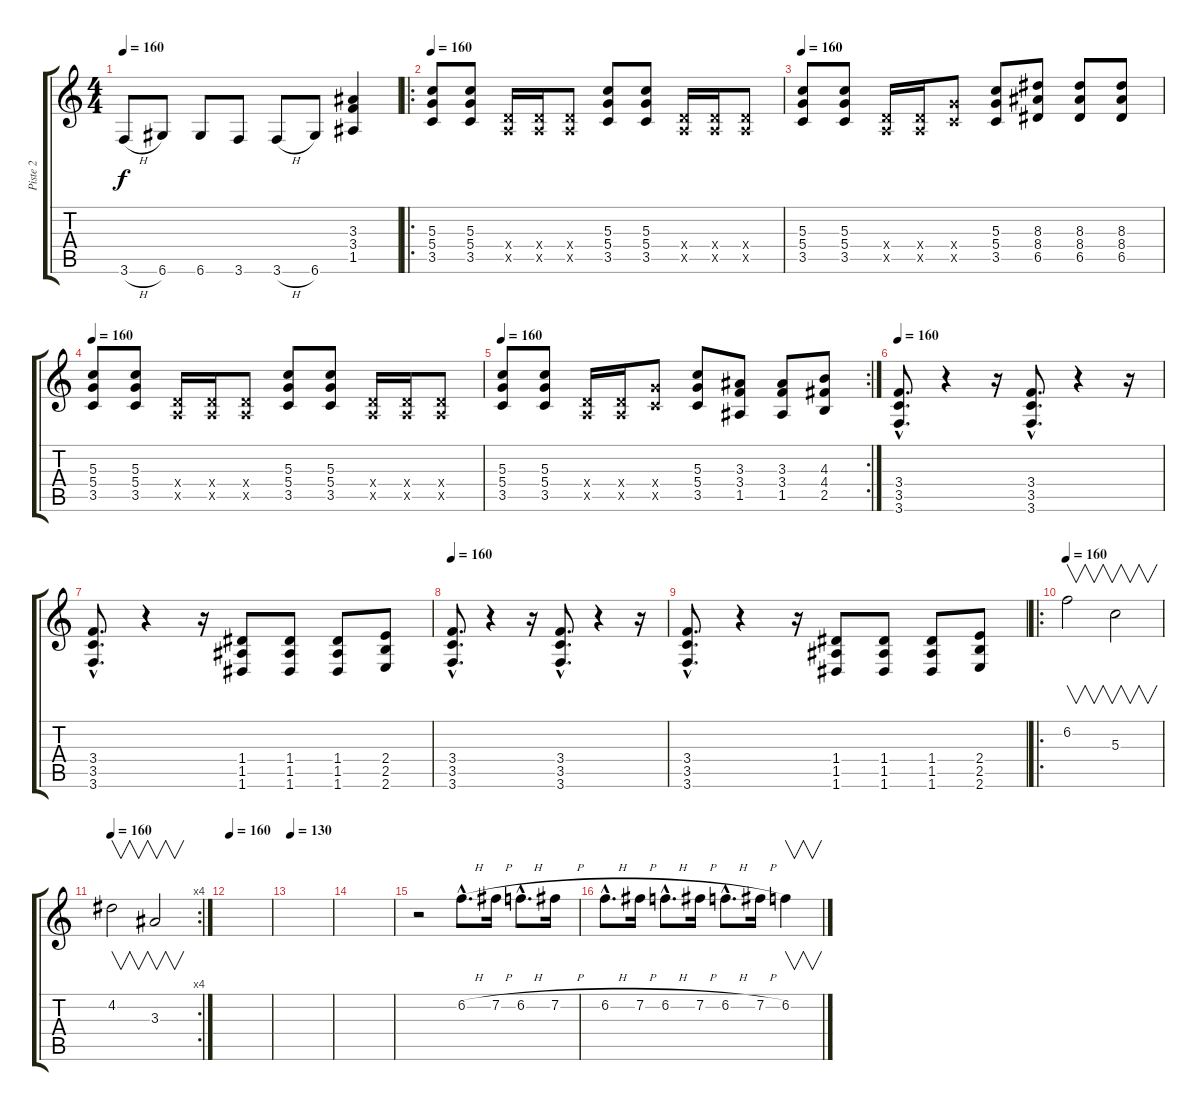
\track ("Piste 2" "Piste 2") {instrument overdrivenguitar}
\staff {score tabs}
\tuning (E4 B3 G3 D3 A2 D2) {hide}
\ts (4 4)
\tempo 160
\clef g2
\ks c
3.6{h}.8{dy f} 6.6.8 6.6.8 3.6.8 3.6{h}.8 6.6.8 (3.3 3.4 1.5).4 |
\ro
\tempo 160
(5.3 5.4 3.5).8 (5.3 5.4 3.5).8 (0.4{x} 0.5{x}).16 (0.4{x} 0.5{x}).16 (0.4{x} 0.5{x}).8 (5.3 5.4 3.5).8 (5.3 5.4 3.5).8 (0.4{x} 0.5{x}).16 (0.4{x} 0.5{x}).16 (0.4{x} 0.5{x}).8 |
\tempo 160
(5.3 5.4 3.5).8 (5.3 5.4 3.5).8 (0.4{x} 0.5{x}).16 (0.4{x} 0.5{x}).16 (5.4{x} 3.5{x}).8 (5.3 5.4 3.5).8 (8.3 8.4 6.5).8 (8.3 8.4 6.5).8 (8.3 8.4 6.5).8 |
\tempo 160
(5.3 5.4 3.5).8 (5.3 5.4 3.5).8 (0.4{x} 0.5{x}).16 (0.4{x} 0.5{x}).16 (0.4{x} 0.5{x}).8 (5.3 5.4 3.5).8 (5.3 5.4 3.5).8 (0.4{x} 0.5{x}).16 (0.4{x} 0.5{x}).16 (0.4{x} 0.5{x}).8 |
\rc 2
\tempo 160
(5.3 5.4 3.5).8 (5.3 5.4 3.5).8 (0.4{x} 0.5{x}).16 (0.4{x} 0.5{x}).16 (5.4{x} 3.5{x}).8 (5.3 5.4 3.5).8 (3.3 3.4 1.5).8 (3.3 3.4 1.5).8 (4.3 4.4 2.5).8 |
\tempo 160
(3.4{hac} 3.5{hac} 3.6{hac}).8{d} r.4 r.16 (3.4{hac} 3.5{hac} 3.6{hac}).8{d} r.4 r.16 |
(3.4{hac} 3.5{hac} 3.6{hac}).8{d} r.4 r.16 (1.4 1.5 1.6).8 (1.4 1.5 1.6).8 (1.4 1.5 1.6).8 (2.4 2.5 2.6).8 |
\tempo 160
(3.4{hac} 3.5{hac} 3.6{hac}).8{d} r.4 r.16 (3.4{hac} 3.5{hac} 3.6{hac}).8{d} r.4 r.16 |
(3.4{hac} 3.5{hac} 3.6{hac}).8{d} r.4 r.16 (1.4 1.5 1.6).8 (1.4 1.5 1.6).8 (1.4 1.5 1.6).8 (2.4 2.5 2.6).8 |
\ro
\tempo 160
6.2.2{v volume 8 instrument distortionguitar} 5.3.2{v} |
\rc 4
\tempo 160
4.2.2{v} 3.3.2{v} |
\tempo 160
|
\tempo 130
|
|
r.2 6.2{h hac}.8{d volume 5 instrument overdrivenguitar} 7.2{h}.16 6.2{h hac}.8{d} 7.2{h}.16 |
6.2{h hac}.8{d} 7.2{h}.16 6.2{h hac}.8{d} 7.2{h}.16 6.2{h hac}.8{d} 7.2{h}.16 6.2.4{v}
